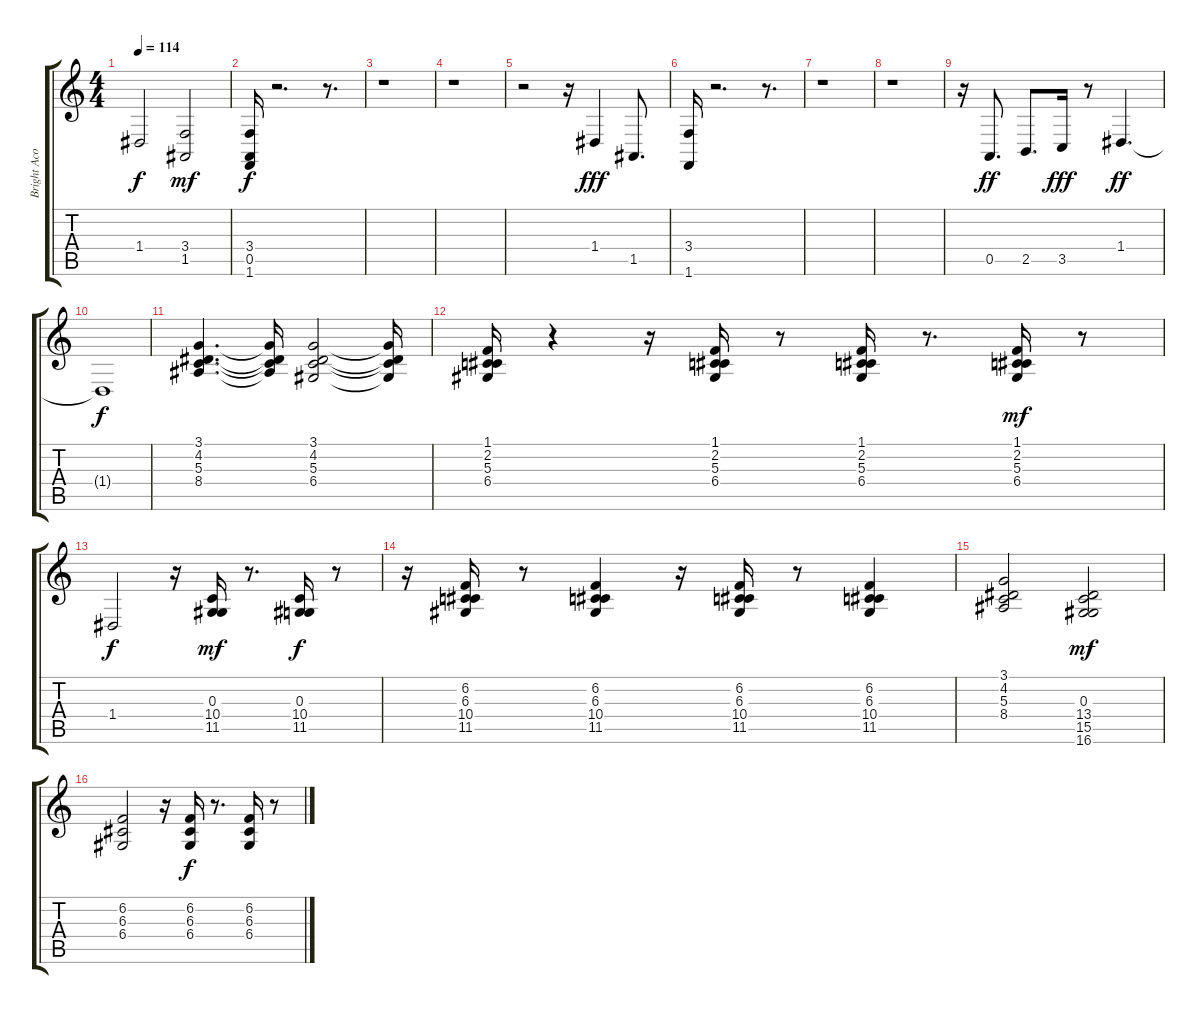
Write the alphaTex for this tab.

\track ("Bright Acoustic Piano" "Bright Aco") {instrument brightacousticpiano}
\staff {score tabs}
\tuning (E4 B3 G3 D3 A2 E2) {hide}
\ts (4 4)
\tempo 114
\clef g2
\ks c
1.4{t}.2{dy f} (3.4 1.5).2{dy mf} |
(3.4 0.5 1.6).16{dy f} r.2{d} r.8{d} |
r.1 |
r.1 |
r.2 r.16 1.4.4{dy fff} 1.5.8{d} |
(3.4 1.6).16 r.2{d} r.8{d} |
r.1 |
r.1 |
r.16 0.5.8{d dy ff} 2.5.8{d} 3.5.16{dy fff} r.8 1.4.4{d dy ff} |
1.4{t}.1{dy f} |
(3.1 4.2 5.3 8.4).4{d} (3.1{t} 4.2{t} 5.3{t} 8.4{t}).16 (3.1 4.2 5.3 6.4).2 (3.1{t} 4.2{t} 5.3{t} 6.4{t}).16 |
(1.1 2.2 5.3 6.4).16 r.4 r.16 (1.1 2.2 5.3 6.4).16 r.8 (1.1 2.2 5.3 6.4).16 r.8{d} (1.1 2.2 5.3 6.4).16{dy mf} r.8 |
1.4.2{dy f} r.16 (0.3 10.4 11.5).16{dy mf} r.8{d} (0.3 10.4 11.5).16{dy f} r.8 |
r.16 (6.2 6.3 10.4 11.5).16 r.8 (6.2 6.3 10.4 11.5).4 r.16 (6.2 6.3 10.4 11.5).16 r.8 (6.2 6.3 10.4 11.5).4 |
(3.1 4.2 5.3 8.4).2 (0.3 13.4 15.5 16.6).2{dy mf} |
(6.2 6.3 6.4).2 r.16 (6.2 6.3 6.4).16{dy f} r.8{d} (6.2 6.3 6.4).16 r.8
